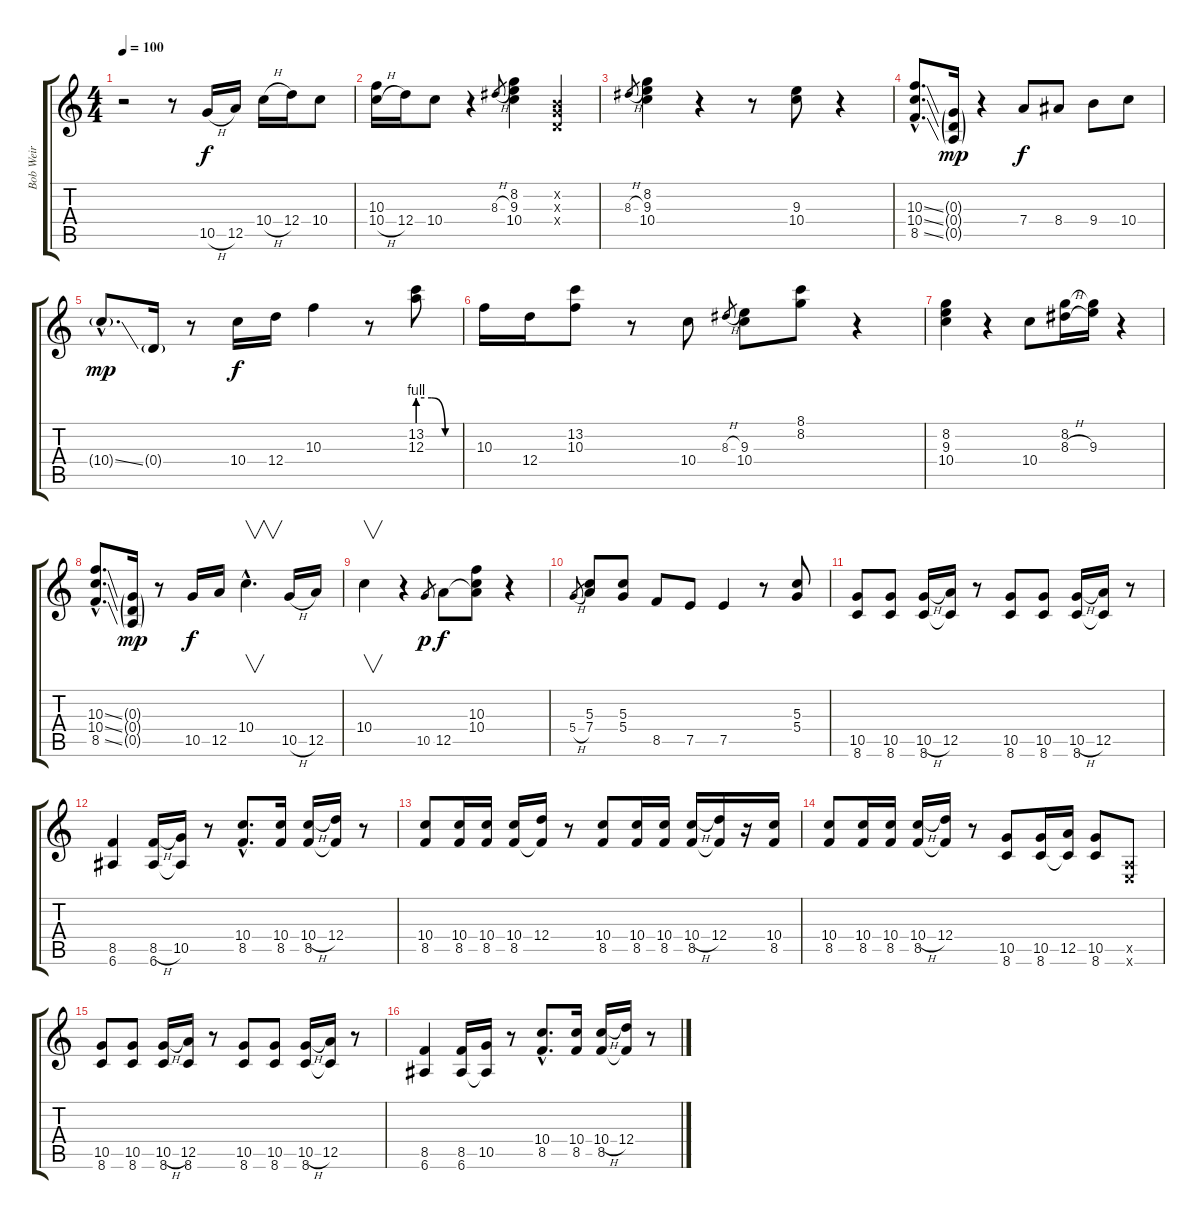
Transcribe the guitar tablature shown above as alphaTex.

\track ("Bob Weir" "Bob Weir") {instrument electricguitarclean}
\staff {score tabs}
\tuning (E4 B3 G3 D3 A2 E2) {hide}
\ts (4 4)
\tempo 100
\clef g2
\ks c
r.2{dy f} r.8 10.5{h}.16 12.5.16 10.4{h}.16 12.4.16 10.4.8 |
(10.3 10.4{h}).16 12.4.16 10.4.8 r.4 8.3{h}.8{gr} (8.2 9.3 10.4).4 (0.2{x} 0.3{x} 0.4{x}).4 |
8.3{h}.8{gr} (8.2 9.3 10.4).4 r.4 r.8 (9.3 10.4).8 r.4 |
(10.3{ss hac} 10.4{ss hac} 8.5{ss hac}).8{d} (0.3{g} 0.4{g} 0.5{g}).16{dy mp} r.4 7.4.8{dy f} 8.4.8 9.4.8 10.4.8 |
10.4{ss g hac}.8{d dy mp} 0.4{g}.16 r.8 10.4.16{dy f} 12.4.16 10.3.4 r.8 (13.2 12.3{be (custom 0 4 20 4 40 0 60 0)}).8 |
10.3.16 12.4.16 (13.2 10.3).8 r.8 10.4.8 8.3{h}.8{gr} (9.3 10.4).8 (8.1 8.2).8 r.4 |
(8.2 9.3 10.4).4 r.4 10.4.8 (8.2 8.3{h}).16 (8.2{t} 9.3).16 r.4 |
(10.3{ss hac} 10.4{ss hac} 8.5{ss hac}).8{d} (0.3{g} 0.4{g} 0.5{g}).16{dy mp} r.8 10.5.16{dy f} 12.5.16 10.4{hac}.4{v d} 10.5{h}.16 12.5.16 |
10.4.4{v} r.4 10.5.8{gr dy p} 12.5.8{dy f} (10.3 10.4 12.5{t}).8 r.4 |
5.4{h}.8{gr} (5.3 7.4).8 (5.3 5.4).8 8.5.8 7.5.8 7.5.4 r.8 (5.3 5.4).8 |
(10.5 8.6).8 (10.5 8.6).8 (10.5{h} 8.6).16 (12.5 8.6{t}).16 r.8 (10.5 8.6).8 (10.5 8.6).8 (10.5{h} 8.6).16 (12.5 8.6{t}).16 r.8 |
(8.5 6.6).4 (8.5{h} 6.6).16 (10.5 6.6{t}).16 r.8 (10.4{hac} 8.5{hac}).8{d} (10.4 8.5).16 (10.4{h} 8.5).16 (12.4 8.5{t}).16 r.8 |
(10.4 8.5).8 (10.4 8.5).16 (10.4 8.5).16 (10.4 8.5).16 (12.4 8.5{t}).16 r.8 (10.4 8.5).8 (10.4 8.5).16 (10.4 8.5).16 (10.4{h} 8.5).16 (12.4 8.5{t}).16 r.16 (10.4 8.5).16 |
(10.4 8.5).8 (10.4 8.5).16 (10.4 8.5).16 (10.4{h} 8.5).16 (12.4 8.5{t}).16 r.8 (10.5 8.6).8 (10.5 8.6).16 (12.5 8.6{t}).16 (10.5 8.6).8 (0.5{x} 0.6{x}).8 |
(10.5 8.6).8 (10.5 8.6).8 (10.5{h} 8.6).16 (12.5 8.6).16 r.8 (10.5 8.6).8 (10.5 8.6).8 (10.5{h} 8.6).16 (12.5 8.6{t}).16 r.8 |
(8.5 6.6).4 (8.5 6.6).16 (10.5 6.6{t}).16 r.8 (10.4{hac} 8.5{hac}).8{d} (10.4 8.5).16 (10.4{h} 8.5).16 (12.4 8.5{t}).16 r.8
